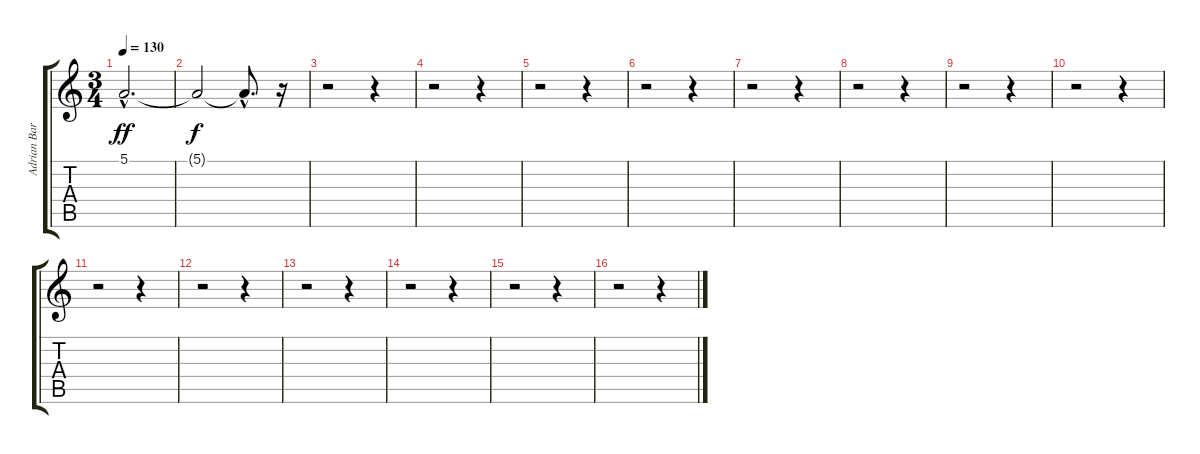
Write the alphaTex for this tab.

\track ("Adrian Barilari" "Adrian Bar") {instrument cello}
\staff {score tabs}
\tuning (E4 B3 G3 D3 A2 E2) {hide}
\ts (3 4)
\tempo 130
\clef g2
\ks c
5.1{hac}.2{d dy ff} |
5.1{t}.2{dy f} 5.1{hac t}.8{d} r.16 |
r.2 r.4 |
r.2 r.4 |
r.2 r.4 |
r.2 r.4 |
r.2 r.4 |
r.2 r.4 |
r.2 r.4 |
r.2 r.4 |
r.2 r.4 |
r.2 r.4 |
r.2 r.4 |
r.2 r.4 |
r.2 r.4 |
r.2 r.4
